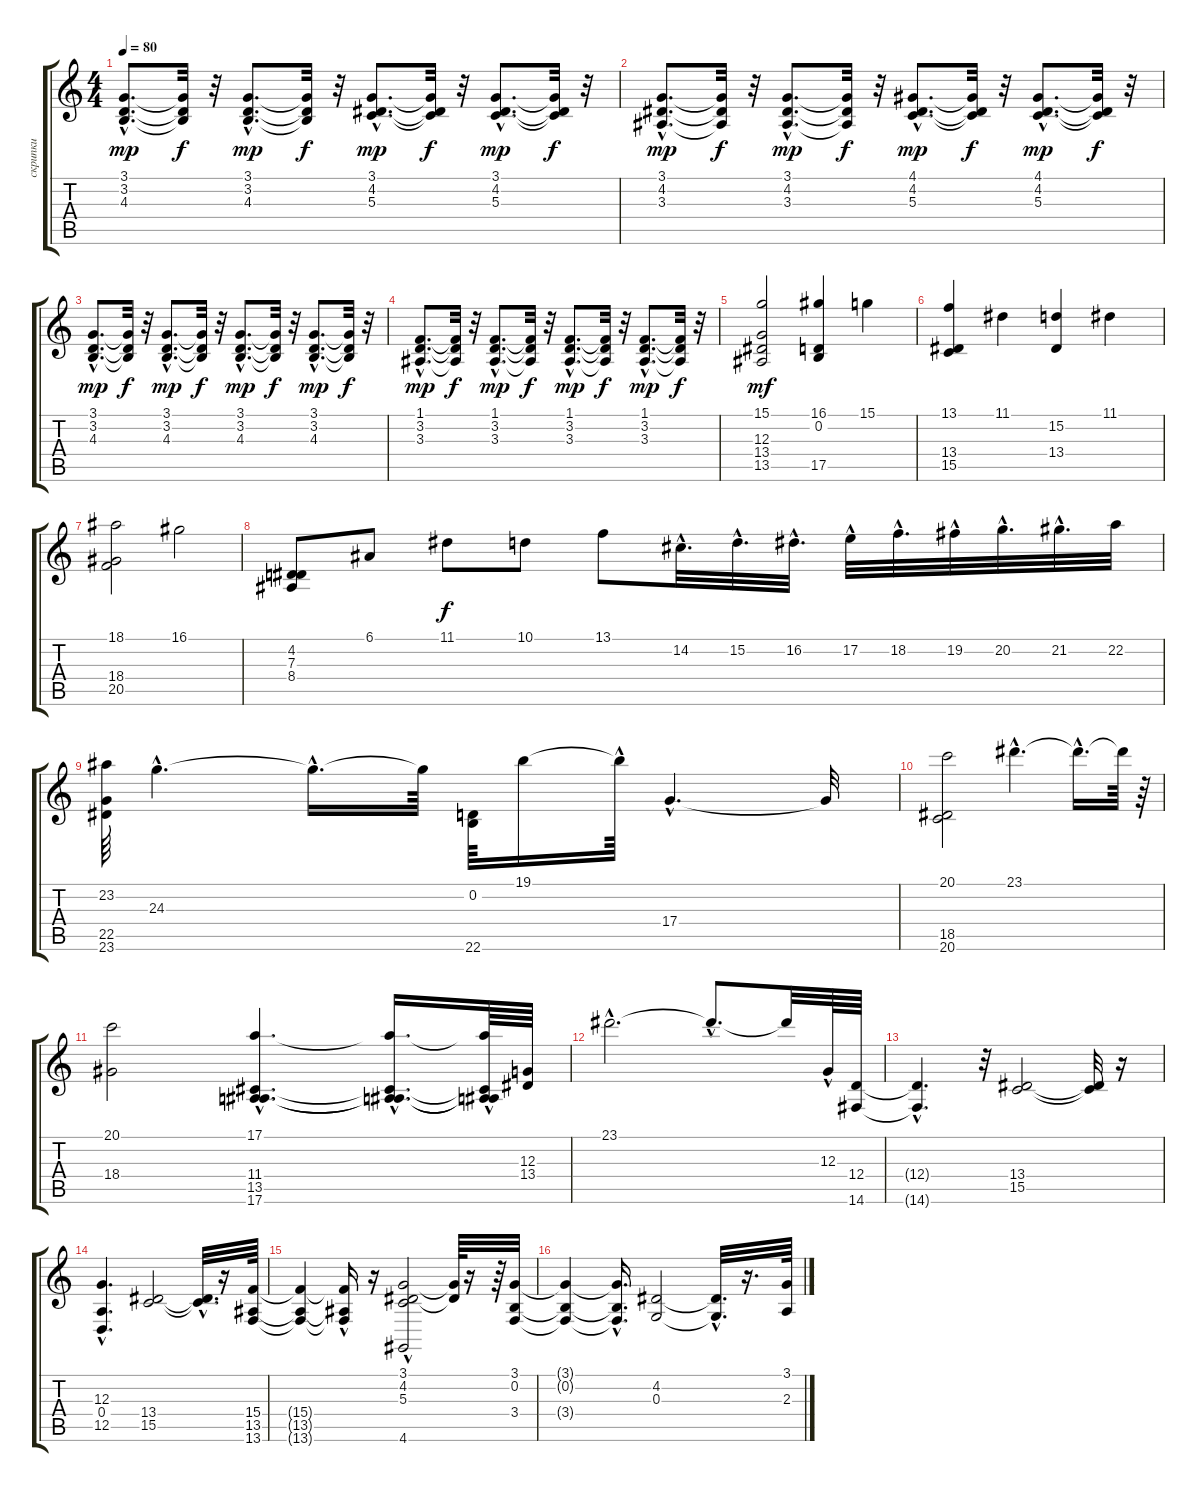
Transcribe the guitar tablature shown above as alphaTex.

\track ("скрипки" "скрипки") {instrument stringensemble1}
\staff {score tabs}
\tuning (E4 B3 G3 D3 A2 E2) {hide}
\ts (4 4)
\tempo 80
\clef g2
\ks c
(3.1{hac} 3.2{hac} 4.3{hac}).8{d dy mp} (3.1{t} 3.2{t} 4.3{t}).32{dy f} r.32 (3.1{hac} 3.2{hac} 4.3{hac}).8{d dy mp} (3.1{t} 3.2{t} 4.3{t}).32{dy f} r.32 (3.1{hac} 4.2{hac} 5.3{hac}).8{d dy mp} (3.1{t} 4.2{t} 5.3{t}).32{dy f} r.32 (3.1{hac} 4.2{hac} 5.3{hac}).8{d dy mp} (3.1{t} 4.2{t} 5.3{t}).32{dy f} r.32 |
(3.1{hac} 4.2{hac} 3.3{hac}).8{d dy mp} (3.1{t} 4.2{t} 3.3{t}).32{dy f} r.32 (3.1{hac} 4.2{hac} 3.3{hac}).8{d dy mp} (3.1{t} 4.2{t} 3.3{t}).32{dy f} r.32 (4.1{hac} 4.2{hac} 5.3{hac}).8{d dy mp} (4.1{t} 4.2{t} 5.3{t}).32{dy f} r.32 (4.1{hac} 4.2{hac} 5.3{hac}).8{d dy mp} (4.1{t} 4.2{t} 5.3{t}).32{dy f} r.32 |
(3.1{hac} 3.2{hac} 4.3{hac}).8{d dy mp} (3.1{t} 3.2{t} 4.3{t}).32{dy f} r.32 (3.1{hac} 3.2{hac} 4.3{hac}).8{d dy mp} (3.1{t} 3.2{t} 4.3{t}).32{dy f} r.32 (3.1{hac} 3.2{hac} 4.3{hac}).8{d dy mp} (3.1{t} 3.2{t} 4.3{t}).32{dy f} r.32 (3.1{hac} 3.2{hac} 4.3{hac}).8{d dy mp} (3.1{t} 3.2{t} 4.3{t}).32{dy f} r.32 |
(1.1{hac} 3.2{hac} 3.3{hac}).8{d dy mp} (1.1{t} 3.2{t} 3.3{t}).32{dy f} r.32 (1.1{hac} 3.2{hac} 3.3{hac}).8{d dy mp} (1.1{t} 3.2{t} 3.3{t}).32{dy f} r.32 (1.1{hac} 3.2{hac} 3.3{hac}).8{d dy mp} (1.1{t} 3.2{t} 3.3{t}).32{dy f} r.32 (1.1{hac} 3.2{hac} 3.3{hac}).8{d dy mp} (1.1{t} 3.2{t} 3.3{t}).32{dy f} r.32 |
(15.1 12.3 13.4 13.5).2{dy mf} (16.1 0.2 17.5).4 15.1.4 |
(13.1 13.4 15.5).4 11.1.4 (15.2 13.4).4 11.1.4 |
(18.1 18.4 20.5).2 16.1.2 |
(4.2 7.3 8.4).8 6.1.8 11.1.8{dy f} 10.1.8 13.1.8 14.2{hac}.32{d} 15.2{hac}.32{d} 16.2{hac}.32{d} 17.2{hac}.32 18.2{hac}.32{d} 19.2{hac}.32 20.2{hac}.32{d} 21.2{hac}.32{d} 22.2.32 |
(23.2 22.5 23.6).64 24.3{hac}.4{d} 24.3{hac t}.16{d} 24.3{t}.64 (0.2 22.6).64 19.1.16 19.1{hac t}.64 17.4{hac}.4{d} 17.4{t}.32 |
(20.1 18.5 20.6).2 23.1{hac}.4{d} 23.1{hac t}.16{d} 23.1{t}.64 r.64 |
(20.1 18.4).2 (17.1{hac} 11.4{hac} 13.5{hac} 17.6{hac}).4{d} (17.1{hac t} 11.4{hac t} 13.5{hac t} 17.6{hac t}).16{d} (17.1{hac t} 11.4{t} 13.5{t} 17.6{t}).64 (12.3 13.4).64 |
23.1{hac}.2{d} 23.1{hac t}.8{d} 23.1{t}.32 12.3{hac}.64 (12.4 14.6).64 |
(12.4{hac t} 14.6{t}).4{d} r.32 (13.4 15.5).2{volume 9 balance 8} (13.4{t} 15.5{t}).32 r.16 |
(12.3{hac} 0.4 12.5).4{d} (13.4 15.5).2 (13.4{hac t} 15.5{hac t}).32{d} r.16 (15.4 13.5 13.6).64 |
(15.4{t} 13.5{t} 13.6{t}).4 (15.4{t} 13.5{t} 13.6{hac t}).16 r.16 (3.1 4.2 5.3{hac} 4.6{hac}).2 (3.1{t} 4.2{t}).64 r.16 r.64 (3.1 0.2 3.4).32 |
(3.1{t} 0.2{t} 3.4{t}).4 (3.1{t} 0.2{hac t} 3.4{t}).16{d} (4.2 0.3).2 (4.2{hac t} 0.3{t}).32{d} r.16{d} (3.1 2.3).64
